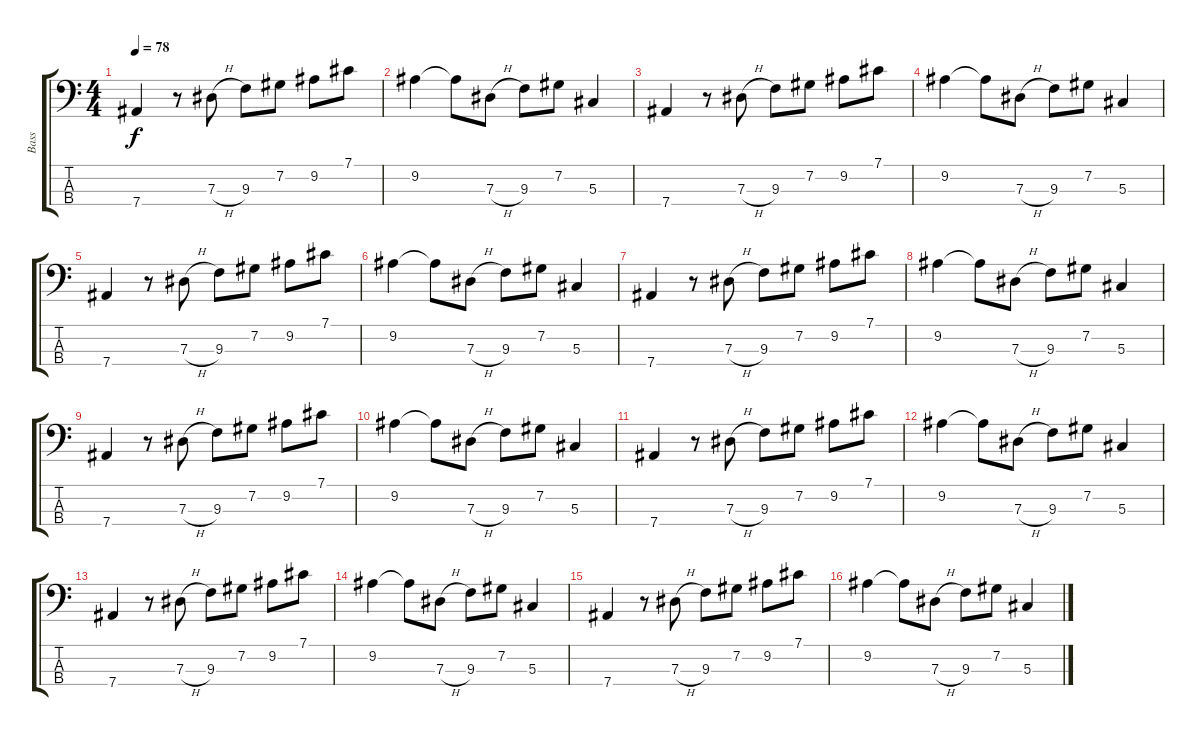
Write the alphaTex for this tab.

\track ("Bass" "Bass") {instrument electricbassfinger}
\staff {score tabs}
\tuning (Gb2 Db2 Ab1 Eb1) {hide}
\ts (4 4)
\tempo 78
\clef f4
\ks c
7.4.4{dy f} r.8 7.3{h}.8 9.3.8 7.2.8 9.2.8 7.1.8 |
9.2.4 9.2{t}.8 7.3{h}.8 9.3.8 7.2.8 5.3.4 |
7.4.4 r.8 7.3{h}.8 9.3.8 7.2.8 9.2.8 7.1.8 |
9.2.4 9.2{t}.8 7.3{h}.8 9.3.8 7.2.8 5.3.4 |
7.4.4 r.8 7.3{h}.8 9.3.8 7.2.8 9.2.8 7.1.8 |
9.2.4 9.2{t}.8 7.3{h}.8 9.3.8 7.2.8 5.3.4 |
7.4.4 r.8 7.3{h}.8 9.3.8 7.2.8 9.2.8 7.1.8 |
9.2.4 9.2{t}.8 7.3{h}.8 9.3.8 7.2.8 5.3.4 |
7.4.4 r.8 7.3{h}.8 9.3.8 7.2.8 9.2.8 7.1.8 |
9.2.4 9.2{t}.8 7.3{h}.8 9.3.8 7.2.8 5.3.4 |
7.4.4 r.8 7.3{h}.8 9.3.8 7.2.8 9.2.8 7.1.8 |
9.2.4 9.2{t}.8 7.3{h}.8 9.3.8 7.2.8 5.3.4 |
7.4.4 r.8 7.3{h}.8 9.3.8 7.2.8 9.2.8 7.1.8 |
9.2.4 9.2{t}.8 7.3{h}.8 9.3.8 7.2.8 5.3.4 |
7.4.4 r.8 7.3{h}.8 9.3.8 7.2.8 9.2.8 7.1.8 |
9.2.4 9.2{t}.8 7.3{h}.8 9.3.8 7.2.8 5.3.4
